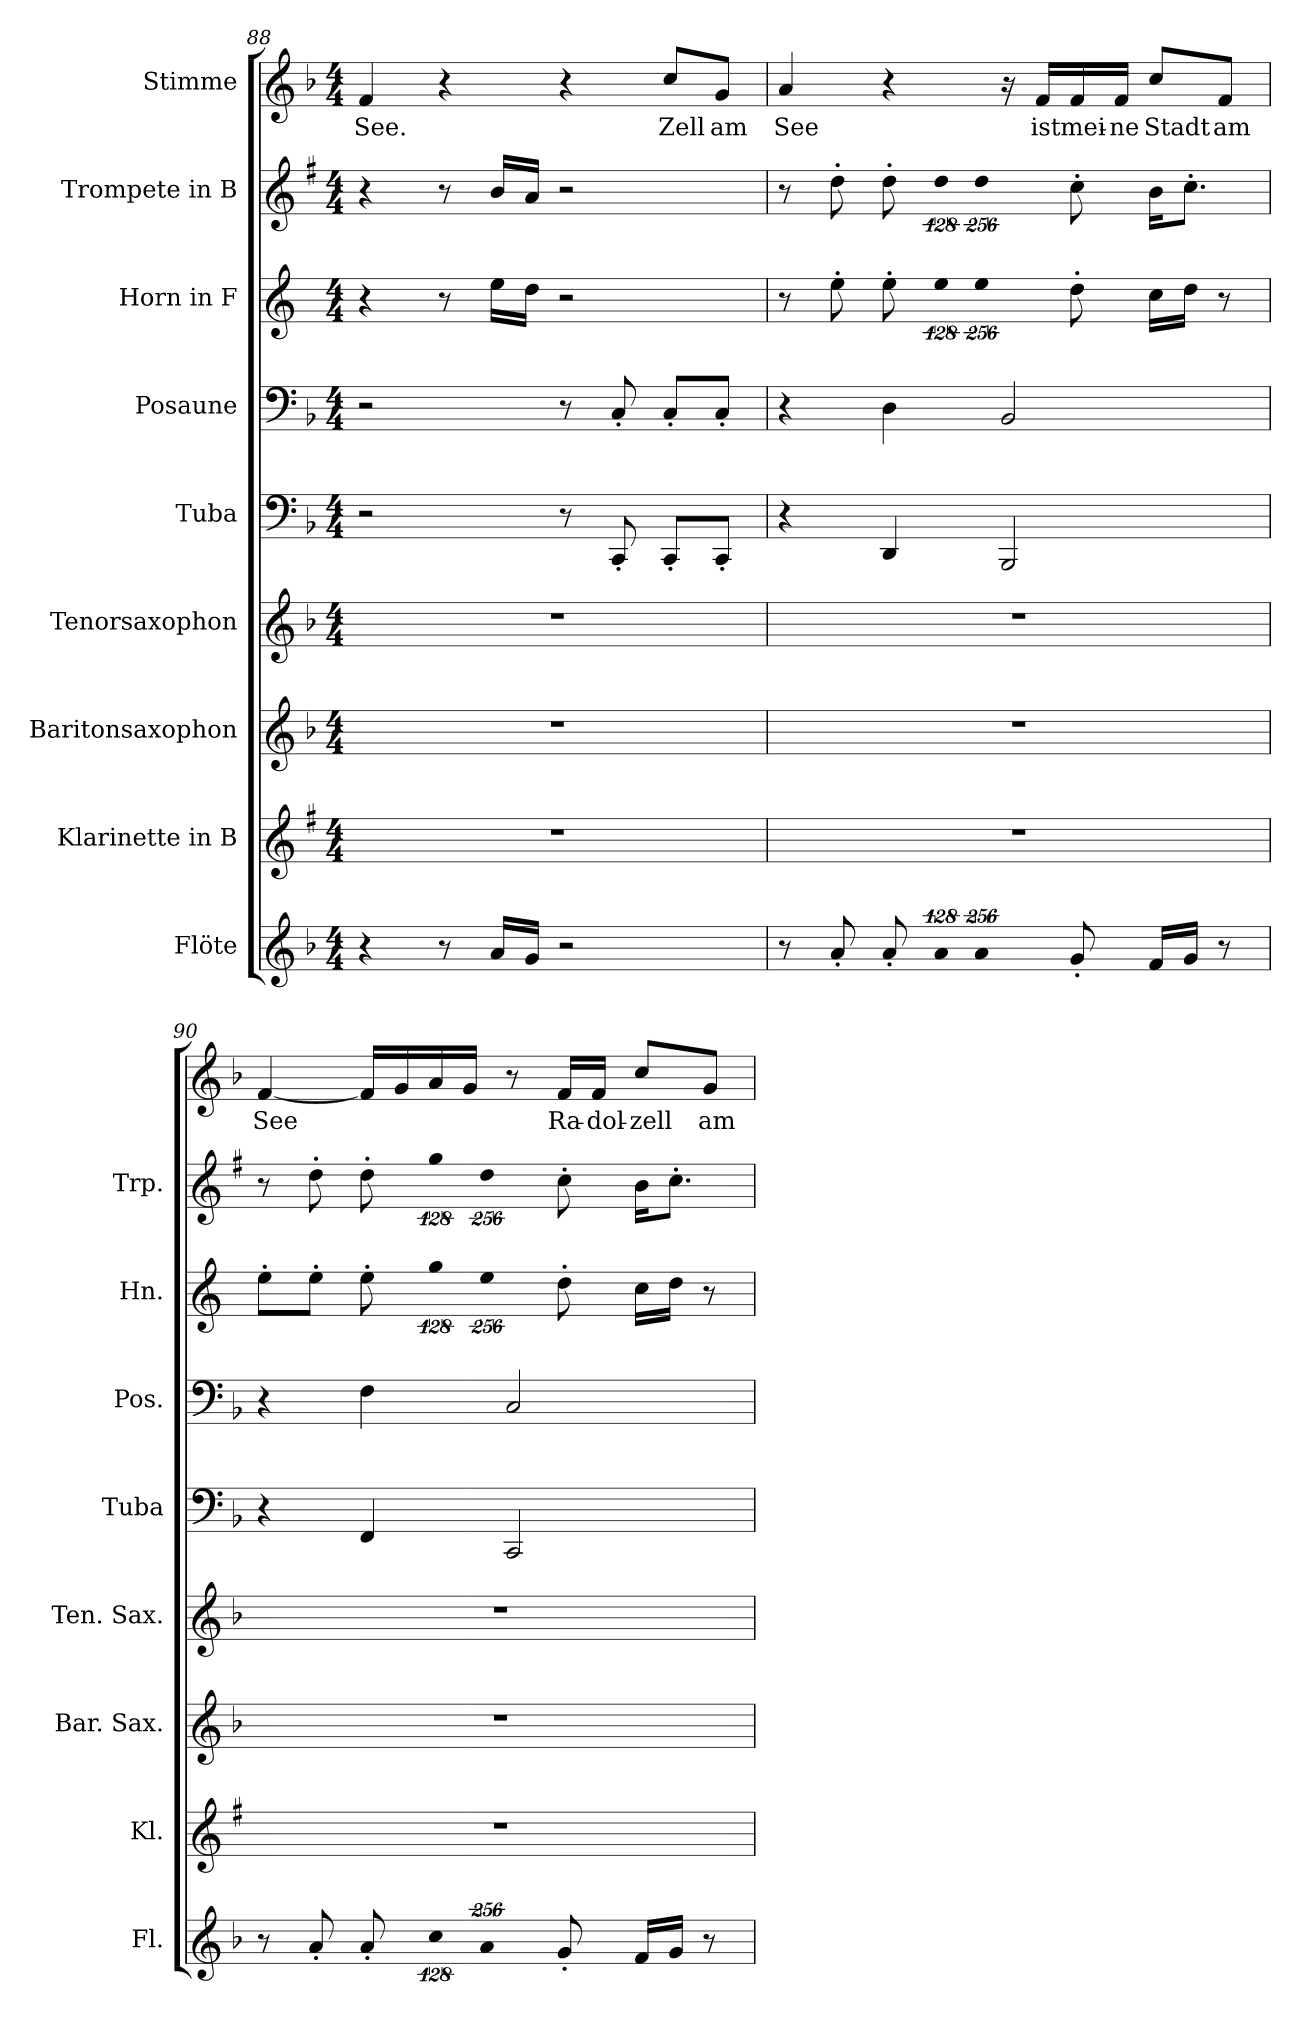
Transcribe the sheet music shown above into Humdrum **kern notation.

**kern	**kern	**kern	**kern	**kern	**kern	**kern	**kern	**kern	**text
*part9	*part8	*part7	*part6	*part5	*part4	*part3	*part2	*part1	*part1
*staff9	*staff8	*staff7	*staff6	*staff5	*staff4	*staff3	*staff2	*staff1	*staff1
*I"Flöte	*I"Klarinette in B	*I"Baritonsaxophon	*I"Tenorsaxophon	*I"Tuba	*I"Posaune	*I"Horn in F	*I"Trompete in B	*I"Stimme	*
*I'Fl.	*I'Kl.	*I'Bar. Sax.	*I'Ten. Sax.	*I'Tuba	*I'Pos.	*I'Hn.	*I'Trp.	*	*
*clefG2	*clefG2	*clefG2	*clefG2	*clefF4	*clefF4	*clefG2	*clefG2	*clefG2	*
*	*ITrd1c2	*ITrd12c21	*ITrd8c14	*	*	*ITrd4c7	*ITrd1c2	*	*
*k[b-]	*k[b-]	*k[b-]	*k[b-]	*k[b-]	*k[b-]	*k[b-]	*k[b-]	*k[b-]	*
*d:	*d:	*d:	*d:	*d:	*d:	*d:	*d:	*d:	*
*M4/4	*M4/4	*M4/4	*M4/4	*M4/4	*M4/4	*M4/4	*M4/4	*M4/4	*
=88	=88	=88	=88	=88	=88	=88	=88	=88	=88
!	!	!	!	!	!	!	!	!	!LO:LY:b:color=#000000
4r	1r	1r	1r	2r	2r	4r	4r	4fi/	See.
8r	.	.	.	.	.	8r	8r	4r	.
16ai/LL	.	.	.	.	.	16ai\LL	16ai/LL	.	.
16gi/JJ	.	.	.	.	.	16gi\JJ	16gi/JJ	.	.
2r	.	.	.	8r	8r	2r	2r	4r	.
.	.	.	.	8CC'i/	8C'i/	.	.	.	.
!	!	!	!	!	!	!	!	!	!LO:LY:b:color=#000000
.	.	.	.	8CC'i/L	8C'i/L	.	.	8cci/L	Zell
!	!	!	!	!	!	!	!	!	!LO:LY:b:color=#000000
.	.	.	.	8CC'i/J	8C'i/J	.	.	8gi/J	am
!!LO:LB:g=z
=89	=89	=89	=89	=89	=89	=89	=89	=89	=89
!	!	!	!	!	!	!	!	!	!LO:LY:b:color=#000000
8r	1r	1r	1r	4r	4r	8r	8r	4ai/	See
8a'i/	.	.	.	.	.	8a'i\	8cc'i\	.	.
8a'i/	.	.	.	4DDi/	4Di\	8a'i\	8cc'i\	4r	.
!LO:N:vis=8	!	!	!	!	!	!LO:N:vis=8	!LO:N:vis=8	!	!
1024%85ai/	.	.	.	.	.	1024%85ai\	1024%85cci\	.	.
!LO:N:vis=4	!	!	!	!	!	!LO:N:vis=4	!LO:N:vis=4	!	!
1024%171ai/	.	.	.	.	.	1024%171ai\	1024%171cci\	.	.
.	.	.	.	2BBB-i/	2BB-i/	.	.	16r	.
!	!	!	!	!	!	!	!	!	!LO:LY:b:color=#000000
.	.	.	.	.	.	.	.	16fi/LL	ist
!	!	!	!	!	!	!	!	!	!LO:LY:b:color=#000000
8g'i/	.	.	.	.	.	8g'i\	8b-'i\	16fi/	mei-
!	!	!	!	!	!	!	!	!	!LO:LY:b:color=#000000
.	.	.	.	.	.	.	.	16fi/JJ	-ne
!	!	!	!	!	!	!	!	!	!LO:LY:b:color=#000000
16fi/LL	.	.	.	.	.	16fi\LL	16ai\KL	8cci/L	Stadt
16gi/JJ	.	.	.	.	.	16gi\JJ	8.b-'i\J	.	.
!	!	!	!	!	!	!	!	!	!LO:LY:b:color=#000000
8r	.	.	.	.	.	8r	.	8fi/J	am
=90	=90	=90	=90	=90	=90	=90	=90	=90	=90
!	!	!	!	!	!	!	!	!	!LO:LY:b:color=#000000
8r	1r	1r	1r	4r	4r	8a'i\L	8r	[<4fi/	See
8a'i/	.	.	.	.	.	8a'i\J	8cc'i\	.	.
8a'i/	.	.	.	4FFi/	4Fi\	8a'i\	8cc'i\	16fi/LL]	.
.	.	.	.	.	.	.	.	16gi/	.
!LO:N:vis=8	!	!	!	!	!	!LO:N:vis=8	!LO:N:vis=8	!	!
1024%85cci\	.	.	.	.	.	1024%85cci\	1024%85ffi\	16ai/	.
.	.	.	.	.	.	.	.	16gi/JJ	.
!LO:N:vis=4	!	!	!	!	!	!LO:N:vis=4	!LO:N:vis=4	!	!
1024%171ai/	.	.	.	.	.	1024%171ai\	1024%171cci\	.	.
.	.	.	.	2CCi/	2Ci/	.	.	8r	.
!	!	!	!	!	!	!	!	!	!LO:LY:b:color=#000000
8g'i/	.	.	.	.	.	8g'i\	8b-'i\	16fi/LL	Ra-
!	!	!	!	!	!	!	!	!	!LO:LY:b:color=#000000
.	.	.	.	.	.	.	.	16fi/JJ	-dol-
!	!	!	!	!	!	!	!	!	!LO:LY:b:color=#000000
16fi/LL	.	.	.	.	.	16fi\LL	16ai\KL	8cci/L	-zell
16gi/JJ	.	.	.	.	.	16gi\JJ	8.b-'i\J	.	.
!	!	!	!	!	!	!	!	!	!LO:LY:b:color=#000000
8r	.	.	.	.	.	8r	.	8gi/J	am
=	=	=	=	=	=	=	=	=	=
*-	*-	*-	*-	*-	*-	*-	*-	*-	*-
